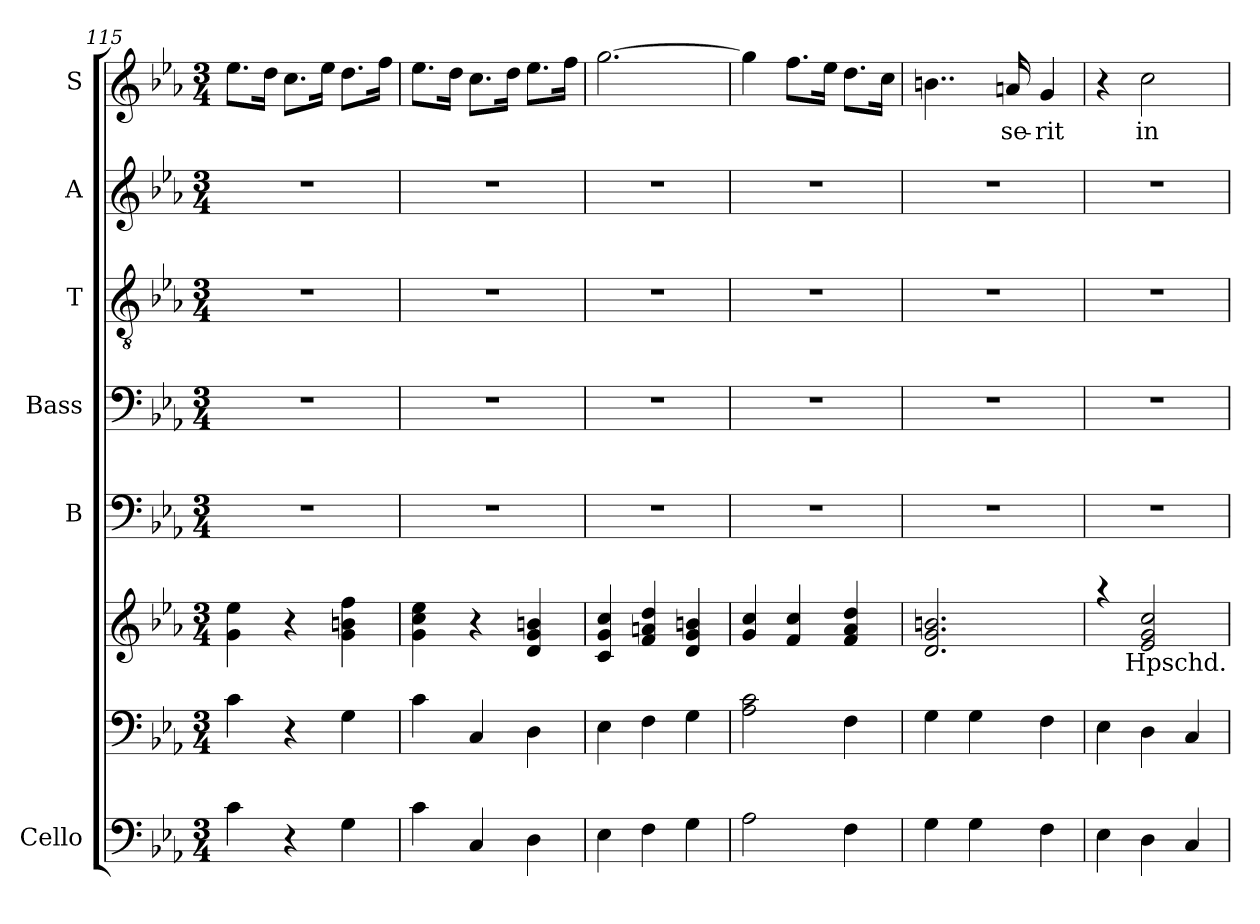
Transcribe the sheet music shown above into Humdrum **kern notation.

**kern	**kern	**kern	**kern	**kern	**kern	**kern	**kern	**text
*part8	*part7	*part6	*part5	*part4	*part3	*part2	*part1	*part1
*staff8	*staff7	*staff6	*staff5	*staff4	*staff3	*staff2	*staff1	*staff1
*I"Cello	*	*	*I"B	*I"Bass	*I"T	*I"A	*I"S	*
*	*	*	*I'B	*I'B	*I'T	*I'A	*I'S	*
*clefF4	*clefF4	*clefG2	*clefF4	*clefF4	*clefGv2	*clefG2	*clefG2	*
*k[b-e-a-]	*k[b-e-a-]	*k[b-e-a-]	*k[b-e-a-]	*k[b-e-a-]	*k[b-e-a-]	*k[b-e-a-]	*k[b-e-a-]	*
*E-:	*E-:	*E-:	*E-:	*E-:	*E-:	*E-:	*E-:	*
*M3/4	*M3/4	*M3/4	*M3/4	*M3/4	*M3/4	*M3/4	*M3/4	*
=115	=115	=115	=115	=115	=115	=115	=115	=115
4c\	4c\	4g\ 4ee-\	2.r	2.r	2.r	2.r	8.ee-\L	.
.	.	.	.	.	.	.	16dd\Jk	.
4r	4r	4r	.	.	.	.	8.cc\L	.
.	.	.	.	.	.	.	16ee-\Jk	.
4G\	4G\	4g\ 4bn\ 4ff\	.	.	.	.	8.dd\L	.
.	.	.	.	.	.	.	16ff\Jk	.
=116	=116	=116	=116	=116	=116	=116	=116	=116
4c\	4c\	4g\ 4cc\ 4ee-\	2.r	2.r	2.r	2.r	8.ee-\L	.
.	.	.	.	.	.	.	16dd\Jk	.
4C/	4C/	4r	.	.	.	.	8.cc\L	.
.	.	.	.	.	.	.	16dd\Jk	.
4D\	4D\	4d/ 4g/ 4bn/	.	.	.	.	8.ee-\L	.
.	.	.	.	.	.	.	16ff\Jk	.
=117	=117	=117	=117	=117	=117	=117	=117	=117
4E-\	4E-\	4c/ 4g/ 4cc/	2.r	2.r	2.r	2.r	[>2.gg\	.
4F\	4F\	4f/ 4an/ 4dd/	.	.	.	.	.	.
4G\	4G\	4d/ 4g/ 4bn/	.	.	.	.	.	.
=118	=118	=118	=118	=118	=118	=118	=118	=118
2A-\	2A-\ 2c\	4g/ 4cc/	2.r	2.r	2.r	2.r	4gg\]	.
.	.	4f/ 4cc/	.	.	.	.	8.ff\L	.
.	.	.	.	.	.	.	16ee-\Jk	.
4F\	4F\	4f/ 4a-i/ 4dd/	.	.	.	.	8.dd\L	.
.	.	.	.	.	.	.	16cc\Jk	.
=119	=119	=119	=119	=119	=119	=119	=119	=119
4G\	4G\	2.d/ 2.g/ 2.bn/	2.r	2.r	2.r	2.r	4..bn\	.
4G\	4G\	.	.	.	.	.	.	.
!	!	!	!	!	!	!	!	!LO:LY:b
.	.	.	.	.	.	.	16an/	-se-
!	!	!	!	!	!	!	!	!LO:LY:b
4F\	4F\	.	.	.	.	.	4g/	-rit
!!LO:LB:g=z
=120	=120	=120	=120	=120	=120	=120	=120	=120
*	*	*^	*	*	*	*	*	*
4E-\	4E-\	4raa	4ryy	2.r	2.r	2.r	2.r	4r	.
!	!	!	!	!	!	!	!	!	!LO:LY:b
4D\	4D\	2ryy	2e-/ 2g/ 2cc/	.	.	.	.	2cc\	in
4C/	4C/	.	.	.	.	.	.	.	.
*	*	*v	*v	*	*	*	*	*	*
!	!	!LO:TX:b:t=Hpschd.	!	!	!	!	!	!
=	=	=	=	=	=	=	=	=
*-	*-	*-	*-	*-	*-	*-	*-	*-
